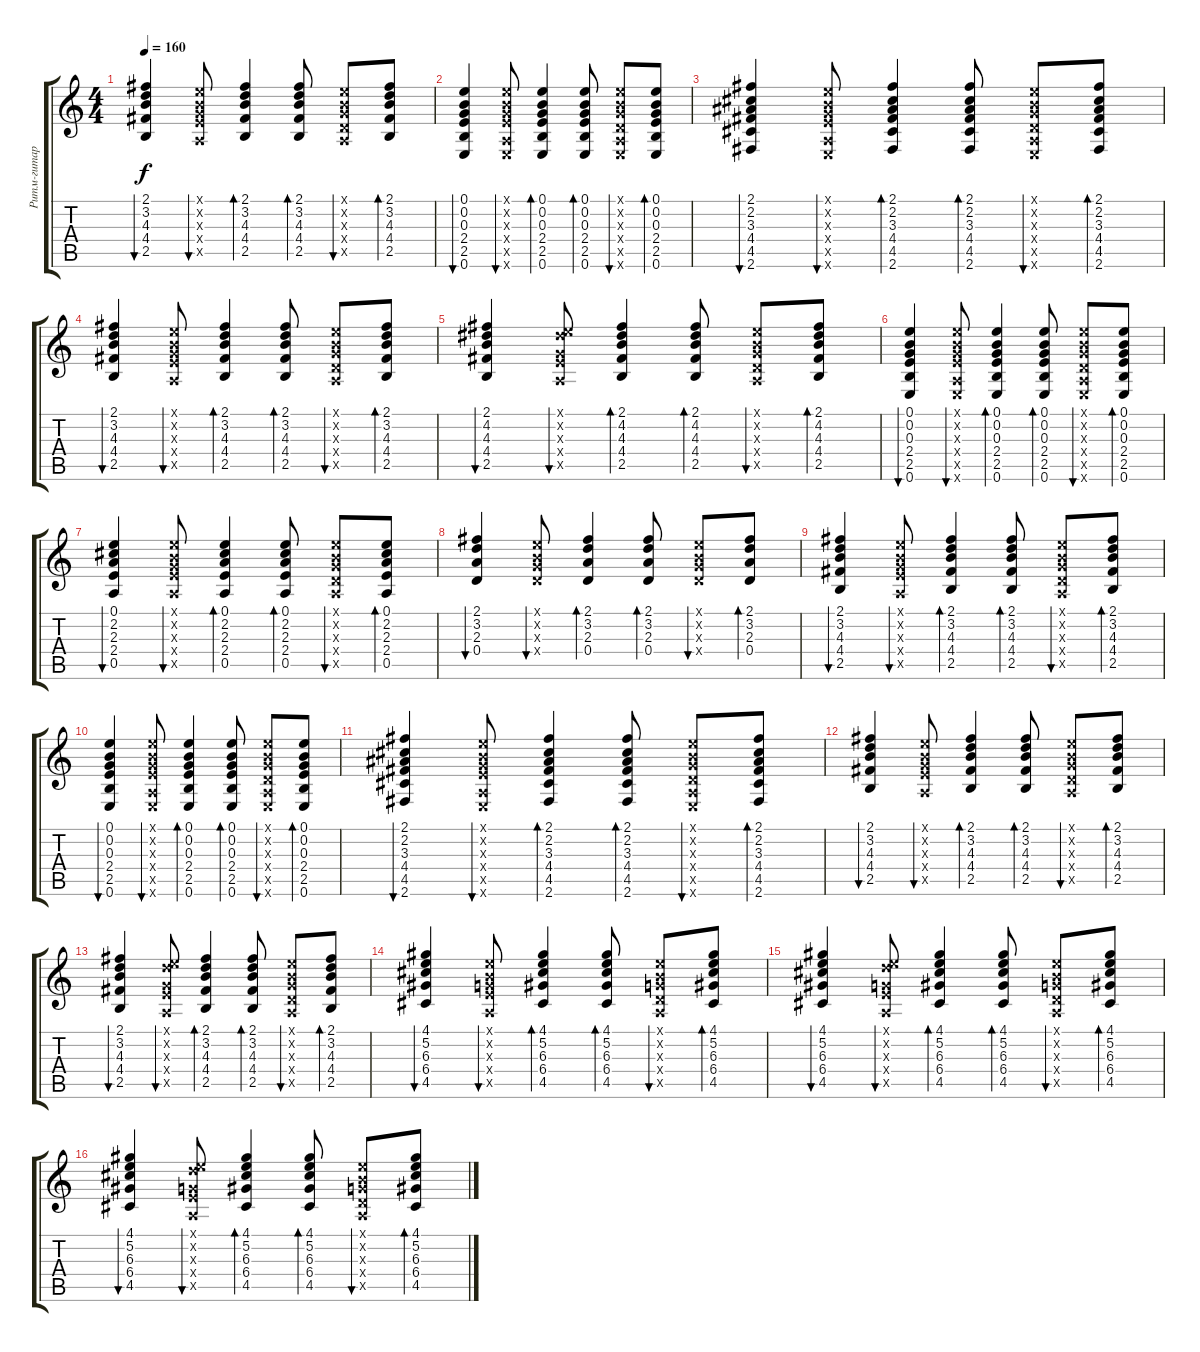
\track ("Ритм-гитара 2" "Ритм-гитар") {instrument acousticguitarsteel}
\staff {score tabs}
\tuning (E4 B3 G3 D3 A2 E2) {hide}
\ts (4 4)
\tempo 160
\clef g2
\ks c
(2.1 3.2 4.3 4.4 2.5).4{bu 60 dy f} (0.1{x} 0.2{x} 0.3{x} 2.4{x} 0.5{x}).8{bu 60} (2.1 3.2 4.3 4.4 2.5).4{bd 60} (2.1 3.2 4.3 4.4 2.5).8{bd 60} (0.1{x} 0.2{x} 0.3{x} 0.4{x} 0.5{x}).8{bu 60} (2.1 3.2 4.3 4.4 2.5).8{bd 60} |
(0.1 0.2 0.3 2.4 2.5 0.6).4{bu 60} (0.1{x} 0.2{x} 0.3{x} 2.4{x} 0.5{x} 0.6{x}).8{bu 60} (0.1 0.2 0.3 2.4 2.5 0.6).4{bd 60} (0.1 0.2 0.3 2.4 2.5 0.6).8{bd 60} (0.1{x} 0.2{x} 0.3{x} 0.4{x} 0.5{x} 0.6{x}).8{bu 60} (0.1 0.2 0.3 2.4 2.5 0.6).8{bd 60} |
(2.1 2.2 3.3 4.4 4.5 2.6).4{bu 60} (0.1{x} 0.2{x} 0.3{x} 2.4{x} 0.5{x} 0.6{x}).8{bu 60} (2.1 2.2 3.3 4.4 4.5 2.6).4{bd 60} (2.1 2.2 3.3 4.4 4.5 2.6).8{bd 60} (0.1{x} 0.2{x} 0.3{x} 0.4{x} 0.5{x} 0.6{x}).8{bu 60} (2.1 2.2 3.3 4.4 4.5 2.6).8{bd 60} |
(2.1 3.2 4.3 4.4 2.5).4{bu 60} (0.1{x} 0.2{x} 0.3{x} 2.4{x} 0.5{x}).8{bu 60} (2.1 3.2 4.3 4.4 2.5).4{bd 60} (2.1 3.2 4.3 4.4 2.5).8{bd 60} (0.1{x} 0.2{x} 0.3{x} 0.4{x} 0.5{x}).8{bu 60} (2.1 3.2 4.3 4.4 2.5).8{bd 60} |
(2.1 4.2 4.3 4.4 2.5).4{bu 60} (0.1{x} 4.2{x} 0.3{x} 2.4{x} 0.5{x}).8{bu 60} (2.1 4.2 4.3 4.4 2.5).4{bd 60} (2.1 4.2 4.3 4.4 2.5).8{bd 60} (0.1{x} 0.2{x} 0.3{x} 0.4{x} 0.5{x}).8{bu 60} (2.1 4.2 4.3 4.4 2.5).8{bd 60} |
(0.1 0.2 0.3 2.4 2.5 0.6).4{bu 60} (0.1{x} 0.2{x} 0.3{x} 2.4{x} 0.5{x} 0.6{x}).8{bu 60} (0.1 0.2 0.3 2.4 2.5 0.6).4{bd 60} (0.1 0.2 0.3 2.4 2.5 0.6).8{bd 60} (0.1{x} 0.2{x} 0.3{x} 0.4{x} 0.5{x} 0.6{x}).8{bu 60} (0.1 0.2 0.3 2.4 2.5 0.6).8{bd 60} |
(0.1 2.2 2.3 2.4 0.5).4{bu 60} (0.1{x} 0.2{x} 0.3{x} 2.4{x} 0.5{x}).8{bu 60} (0.1 2.2 2.3 2.4 0.5).4{bd 60} (0.1 2.2 2.3 2.4 0.5).8{bd 60} (0.1{x} 0.2{x} 0.3{x} 0.4{x} 0.5{x}).8{bu 60} (0.1 2.2 2.3 2.4 0.5).8{bd 60} |
(2.1 3.2 2.3 0.4).4{bu 60} (0.1{x} 0.2{x} 0.3{x} 0.4{x}).8{bu 60} (2.1 3.2 2.3 0.4).4{bd 60} (2.1 3.2 2.3 0.4).8{bd 60} (0.1{x} 0.2{x} 0.3{x} 0.4{x}).8{bu 60} (2.1 3.2 2.3 0.4).8{bd 60} |
(2.1 3.2 4.3 4.4 2.5).4{bu 60} (0.1{x} 0.2{x} 0.3{x} 2.4{x} 0.5{x}).8{bu 60} (2.1 3.2 4.3 4.4 2.5).4{bd 60} (2.1 3.2 4.3 4.4 2.5).8{bd 60} (0.1{x} 0.2{x} 0.3{x} 0.4{x} 0.5{x}).8{bu 60} (2.1 3.2 4.3 4.4 2.5).8{bd 60} |
(0.1 0.2 0.3 2.4 2.5 0.6).4{bu 60} (0.1{x} 0.2{x} 0.3{x} 2.4{x} 0.5{x} 0.6{x}).8{bu 60} (0.1 0.2 0.3 2.4 2.5 0.6).4{bd 60} (0.1 0.2 0.3 2.4 2.5 0.6).8{bd 60} (0.1{x} 0.2{x} 0.3{x} 0.4{x} 0.5{x} 0.6{x}).8{bu 60} (0.1 0.2 0.3 2.4 2.5 0.6).8{bd 60} |
(2.1 2.2 3.3 4.4 4.5 2.6).4{bu 60} (0.1{x} 0.2{x} 0.3{x} 2.4{x} 0.5{x} 0.6{x}).8{bu 60} (2.1 2.2 3.3 4.4 4.5 2.6).4{bd 60} (2.1 2.2 3.3 4.4 4.5 2.6).8{bd 60} (0.1{x} 0.2{x} 0.3{x} 0.4{x} 0.5{x} 0.6{x}).8{bu 60} (2.1 2.2 3.3 4.4 4.5 2.6).8{bd 60} |
(2.1 3.2 4.3 4.4 2.5).4{bu 60} (0.1{x} 0.2{x} 0.3{x} 2.4{x} 0.5{x}).8{bu 60} (2.1 3.2 4.3 4.4 2.5).4{bd 60} (2.1 3.2 4.3 4.4 2.5).8{bd 60} (0.1{x} 0.2{x} 0.3{x} 0.4{x} 0.5{x}).8{bu 60} (2.1 3.2 4.3 4.4 2.5).8{bd 60} |
(2.1 3.2 4.3 4.4 2.5).4{bu 60} (0.1{x} 3.2{x} 0.3{x} 2.4{x} 0.5{x}).8{bu 60} (2.1 3.2 4.3 4.4 2.5).4{bd 60} (2.1 3.2 4.3 4.4 2.5).8{bd 60} (0.1{x} 0.2{x} 0.3{x} 0.4{x} 0.5{x}).8{bu 60} (2.1 3.2 4.3 4.4 2.5).8{bd 60} |
(4.1 5.2 6.3 6.4 4.5).4{bu 60} (0.1{x} 0.2{x} 0.3{x} 2.4{x} 0.5{x}).8{bu 60} (4.1 5.2 6.3 6.4 4.5).4{bd 60} (4.1 5.2 6.3 6.4 4.5).8{bd 60} (0.1{x} 0.2{x} 0.3{x} 0.4{x} 0.5{x}).8{bu 60} (4.1 5.2 6.3 6.4 4.5).8{bd 60} |
(4.1 5.2 6.3 6.4 4.5).4{bu 60} (0.1{x} 3.2{x} 0.3{x} 2.4{x} 0.5{x}).8{bu 60} (4.1 5.2 6.3 6.4 4.5).4{bd 60} (4.1 5.2 6.3 6.4 4.5).8{bd 60} (0.1{x} 0.2{x} 0.3{x} 0.4{x} 0.5{x}).8{bu 60} (4.1 5.2 6.3 6.4 4.5).8{bd 60} |
(4.1 5.2 6.3 6.4 4.5).4{bu 60} (0.1{x} 3.2{x} 0.3{x} 2.4{x} 0.5{x}).8{bu 60} (4.1 5.2 6.3 6.4 4.5).4{bd 60} (4.1 5.2 6.3 6.4 4.5).8{bd 60} (0.1{x} 0.2{x} 0.3{x} 0.4{x} 0.5{x}).8{bu 60} (4.1 5.2 6.3 6.4 4.5).8{bd 60}
